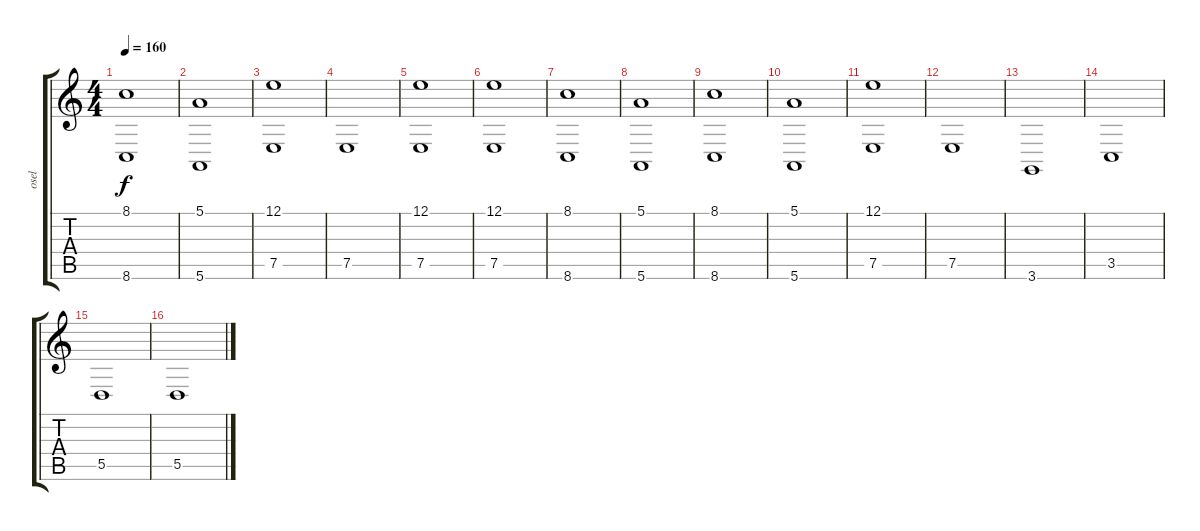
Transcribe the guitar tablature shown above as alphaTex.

\track ("osel" "osel") {instrument pad1newage}
\staff {score tabs}
\tuning (E4 B3 G3 D3 A2 E2) {hide}
\ts (4 4)
\tempo 160
\clef g2
\ks c
(8.1 8.6).1{dy f} |
(5.1 5.6).1 |
(12.1 7.5).1 |
7.5.1 |
(12.1 7.5).1 |
(12.1 7.5).1 |
(8.1 8.6).1 |
(5.1 5.6).1 |
(8.1 8.6).1 |
(5.1 5.6).1 |
(12.1 7.5).1 |
7.5.1 |
3.6.1 |
3.5.1 |
5.5.1 |
5.5.1
